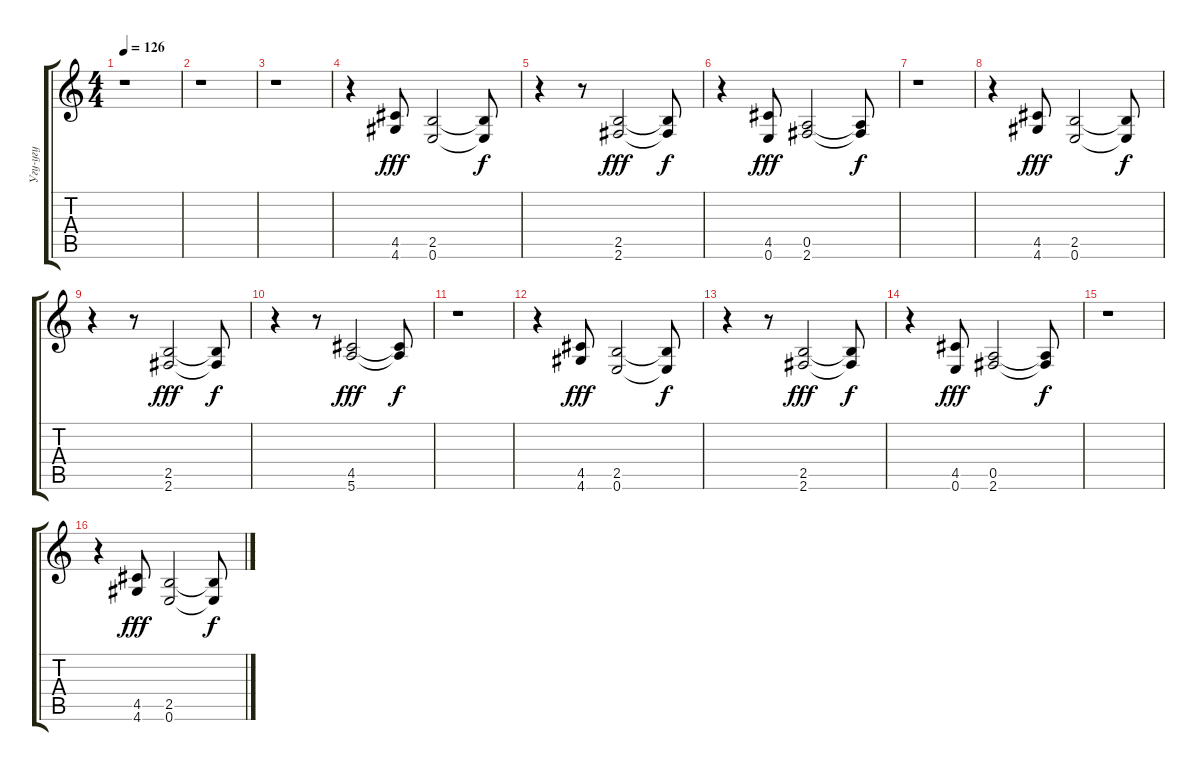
\track ("Угу-угу" "Угу-угу") {instrument slapbass2}
\staff {score tabs}
\tuning (E4 B3 G3 D3 A2 E2) {hide}
\ts (4 4)
\tempo 126
\clef g2
\ks c
r.1{dy f} |
r.1 |
r.1 |
r.4 (4.5 4.6).8{dy fff volume 16} (2.5 0.6).2 (2.5{t} 0.6{t}).8{dy f} |
r.4 r.8 (2.5 2.6).2{dy fff} (2.5{t} 2.6{t}).8{dy f} |
r.4 (4.5 0.6).8{dy fff} (0.5 2.6).2 (0.5{t} 2.6{t}).8{dy f} |
r.1 |
r.4 (4.5 4.6).8{dy fff} (2.5 0.6).2 (2.5{t} 0.6{t}).8{dy f} |
r.4 r.8 (2.5 2.6).2{dy fff} (2.5{t} 2.6{t}).8{dy f} |
r.4 r.8 (4.5 5.6).2{dy fff} (4.5{t} 5.6{t}).8{dy f} |
r.1 |
r.4 (4.5 4.6).8{dy fff} (2.5 0.6).2 (2.5{t} 0.6{t}).8{dy f} |
r.4 r.8 (2.5 2.6).2{dy fff} (2.5{t} 2.6{t}).8{dy f} |
r.4 (4.5 0.6).8{dy fff} (0.5 2.6).2 (0.5{t} 2.6{t}).8{dy f} |
r.1 |
r.4 (4.5 4.6).8{dy fff} (2.5 0.6).2 (2.5{t} 0.6{t}).8{dy f}
